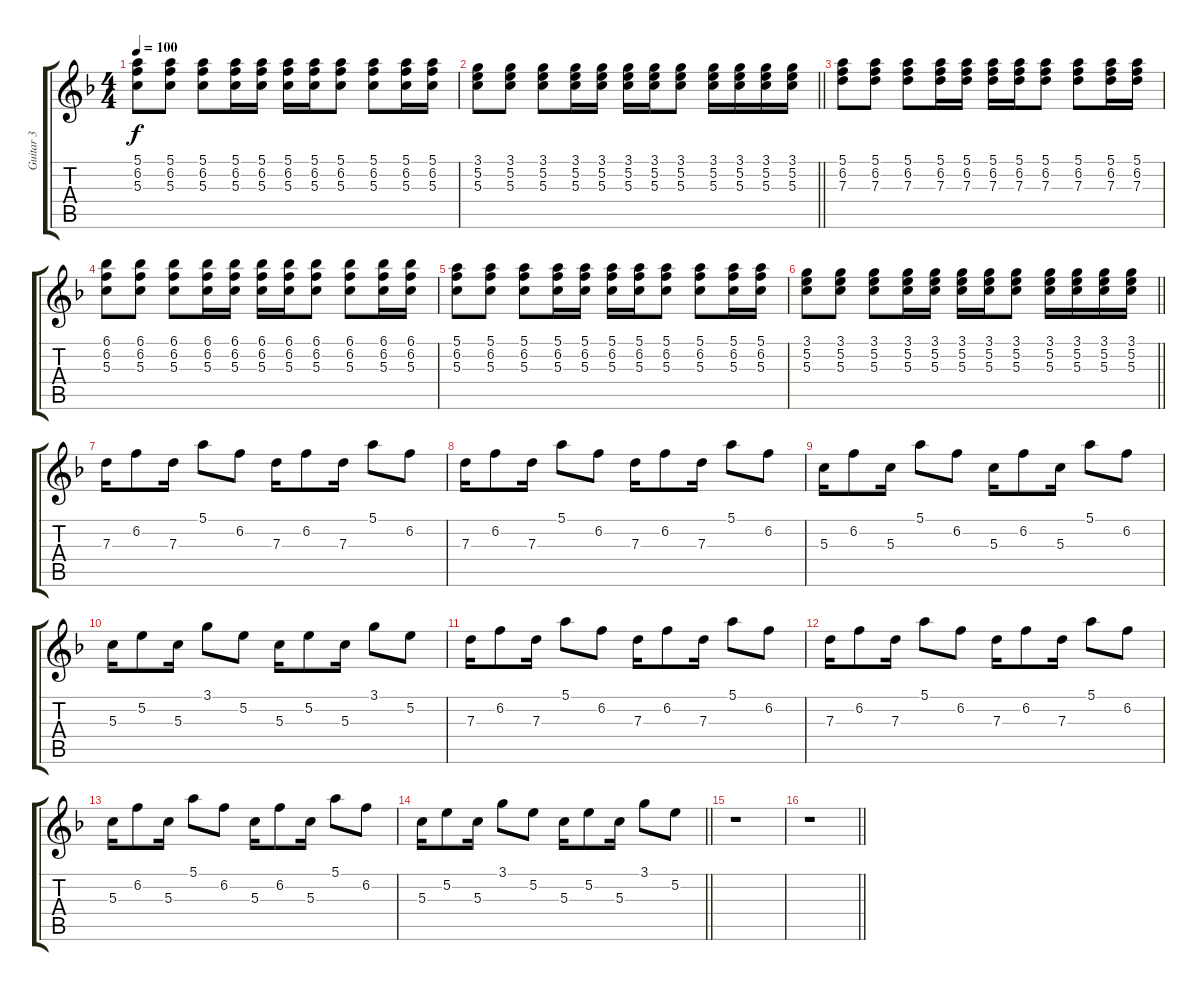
\track ("Guitar 3" "Guitar 3") {instrument distortionguitar}
\staff {score tabs}
\tuning (E4 B3 G3 D3 A2 D2) {hide}
\ts (4 4)
\tempo 100
\clef g2
\ks f
(5.1 6.2 5.3).8{dy f} (5.1 6.2 5.3).8 (5.1 6.2 5.3).8 (5.1 6.2 5.3).16 (5.1 6.2 5.3).16 (5.1 6.2 5.3).16 (5.1 6.2 5.3).16 (5.1 6.2 5.3).8 (5.1 6.2 5.3).8 (5.1 6.2 5.3).16 (5.1 6.2 5.3).16 |
\barLineRight lightlight
(3.1 5.2 5.3).8 (3.1 5.2 5.3).8 (3.1 5.2 5.3).8 (3.1 5.2 5.3).16 (3.1 5.2 5.3).16 (3.1 5.2 5.3).16 (3.1 5.2 5.3).16 (3.1 5.2 5.3).8 (3.1 5.2 5.3).16 (3.1 5.2 5.3).16 (3.1 5.2 5.3).16 (3.1 5.2 5.3).16 |
(5.1 6.2 7.3).8 (5.1 6.2 7.3).8 (5.1 6.2 7.3).8 (5.1 6.2 7.3).16 (5.1 6.2 7.3).16 (5.1 6.2 7.3).16 (5.1 6.2 7.3).16 (5.1 6.2 7.3).8 (5.1 6.2 7.3).8 (5.1 6.2 7.3).16 (5.1 6.2 7.3).16 |
(6.1 6.2 5.3).8 (6.1 6.2 5.3).8 (6.1 6.2 5.3).8 (6.1 6.2 5.3).16 (6.1 6.2 5.3).16 (6.1 6.2 5.3).16 (6.1 6.2 5.3).16 (6.1 6.2 5.3).8 (6.1 6.2 5.3).8 (6.1 6.2 5.3).16 (6.1 6.2 5.3).16 |
(5.1 6.2 5.3).8 (5.1 6.2 5.3).8 (5.1 6.2 5.3).8 (5.1 6.2 5.3).16 (5.1 6.2 5.3).16 (5.1 6.2 5.3).16 (5.1 6.2 5.3).16 (5.1 6.2 5.3).8 (5.1 6.2 5.3).8 (5.1 6.2 5.3).16 (5.1 6.2 5.3).16 |
\barLineRight lightlight
(3.1 5.2 5.3).8 (3.1 5.2 5.3).8 (3.1 5.2 5.3).8 (3.1 5.2 5.3).16 (3.1 5.2 5.3).16 (3.1 5.2 5.3).16 (3.1 5.2 5.3).16 (3.1 5.2 5.3).8 (3.1 5.2 5.3).16 (3.1 5.2 5.3).16 (3.1 5.2 5.3).16 (3.1 5.2 5.3).16 |
7.3.16 6.2.8 7.3.16 5.1.8 6.2.8 7.3.16 6.2.8 7.3.16 5.1.8 6.2.8 |
7.3.16 6.2.8 7.3.16 5.1.8 6.2.8 7.3.16 6.2.8 7.3.16 5.1.8 6.2.8 |
5.3.16 6.2.8 5.3.16 5.1.8 6.2.8 5.3.16 6.2.8 5.3.16 5.1.8 6.2.8 |
5.3.16 5.2.8 5.3.16 3.1.8 5.2.8 5.3.16 5.2.8 5.3.16 3.1.8 5.2.8 |
7.3.16 6.2.8 7.3.16 5.1.8 6.2.8 7.3.16 6.2.8 7.3.16 5.1.8 6.2.8 |
7.3.16 6.2.8 7.3.16 5.1.8 6.2.8 7.3.16 6.2.8 7.3.16 5.1.8 6.2.8 |
5.3.16 6.2.8 5.3.16 5.1.8 6.2.8 5.3.16 6.2.8 5.3.16 5.1.8 6.2.8 |
\barLineRight lightlight
5.3.16 5.2.8 5.3.16 3.1.8 5.2.8 5.3.16 5.2.8 5.3.16 3.1.8 5.2.8 |
r.1 |
\barLineRight lightlight
r.1
